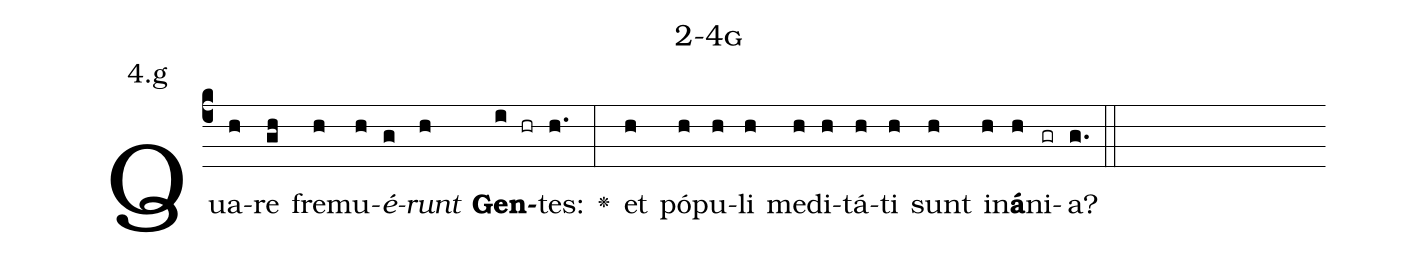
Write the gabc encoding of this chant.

name: 2-4g;
annotation: 4.g;
%%
(c4)Qua(h)re(gh) fre(h)mu(h)<i>é</i>(g)<i>runt</i>(h) <b>Gen</b>(i hr)tes:(h.) <v>\greheightstar</v>(:) et(h) pó(h)pu(h)li(h) me(h)di(h)tá(h)ti(h) sunt(h) in(h)<b>á</b>(h)ni(gr)a?(g.) (::)


%E(h) u(h) o(h) u(h) a(h) e.(g.) (::)
